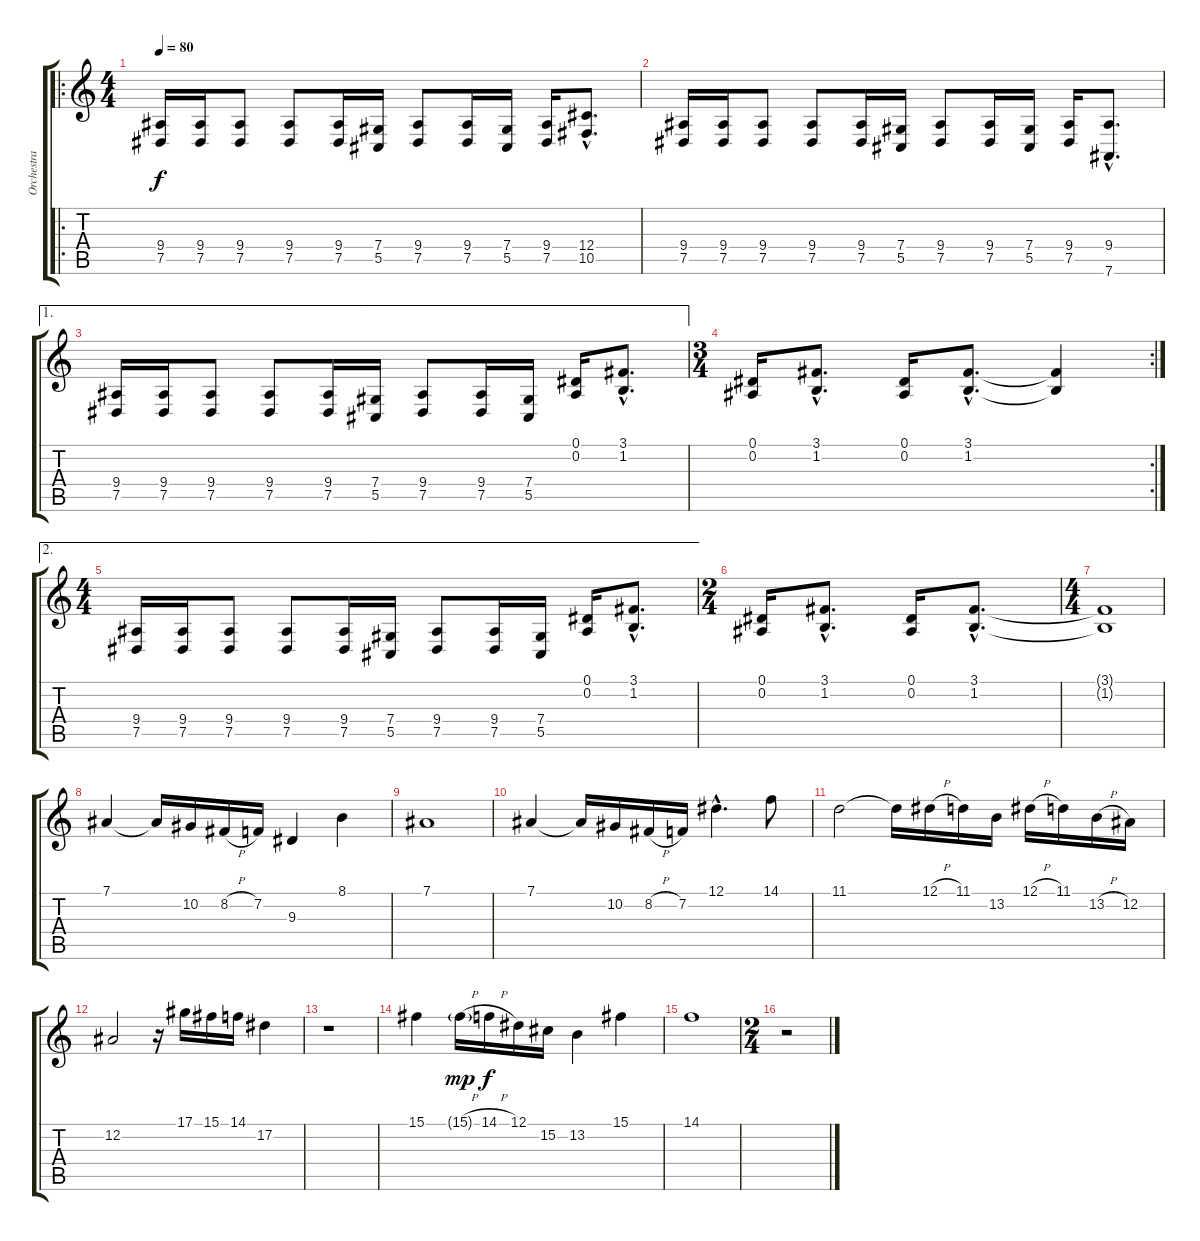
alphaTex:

\track ("Orchestra" "Orchestra") {instrument stringensemble1}
\staff {score tabs}
\tuning (Eb4 Bb3 Gb3 Db3 Ab2 Eb2) {hide}
\ro
\ts (4 4)
\tempo 80
\clef g2
\ks c
(9.4 7.5).16{dy f instrument stringensemble1} (9.4 7.5).16 (9.4 7.5).8 (9.4 7.5).8 (9.4 7.5).16 (7.4 5.5).16 (9.4 7.5).8 (9.4 7.5).16 (7.4 5.5).16 (9.4 7.5).16 (12.4{hac} 10.5{hac}).8{d} |
(9.4 7.5).16 (9.4 7.5).16 (9.4 7.5).8 (9.4 7.5).8 (9.4 7.5).16 (7.4 5.5).16 (9.4 7.5).8 (9.4 7.5).16 (7.4 5.5).16 (9.4 7.5).16 (9.4{hac} 7.6{hac}).8{d} |
\ae 1
(9.4 7.5).16 (9.4 7.5).16 (9.4 7.5).8 (9.4 7.5).8 (9.4 7.5).16 (7.4 5.5).16 (9.4 7.5).8 (9.4 7.5).16 (7.4 5.5).16 (0.1 0.2).16 (3.1{hac} 1.2{hac}).8{d} |
\rc 2
\ts (3 4)
(0.1 0.2).16 (3.1{hac} 1.2{hac}).8{d} (0.1 0.2).16 (3.1{hac} 1.2{hac}).8{d} (3.1{t} 1.2{t}).4 |
\ae 2
\ts (4 4)
(9.4 7.5).16 (9.4 7.5).16 (9.4 7.5).8 (9.4 7.5).8 (9.4 7.5).16 (7.4 5.5).16 (9.4 7.5).8 (9.4 7.5).16 (7.4 5.5).16 (0.1 0.2).16 (3.1{hac} 1.2{hac}).8{d} |
\ts (2 4)
(0.1 0.2).16 (3.1{hac} 1.2{hac}).8{d} (0.1 0.2).16 (3.1{hac} 1.2{hac}).8{d} |
\ts (4 4)
(3.1{t} 1.2{t}).1 |
7.1.4 7.1{t}.16 10.2.16 8.2{h}.16 7.2.16 9.3.4 8.1.4 |
7.1.1 |
7.1.4 7.1{t}.16 10.2.16 8.2{h}.16 7.2.16 12.1{hac}.4{d} 14.1.8 |
11.1.2 11.1{t}.16 12.1{h}.16 11.1.16 13.2.16 12.1{h}.16 11.1.16 13.2{h}.16 12.2.16 |
12.2.2 r.16 17.1.16 15.1.16 14.1.16 17.2.4 |
r.1 |
15.1.4 15.1{h g}.16{dy mp} 14.1{h}.16{dy f} 12.1.16 15.2.16 13.2.4 15.1.4 |
14.1.1 |
\ts (2 4)
r.2
